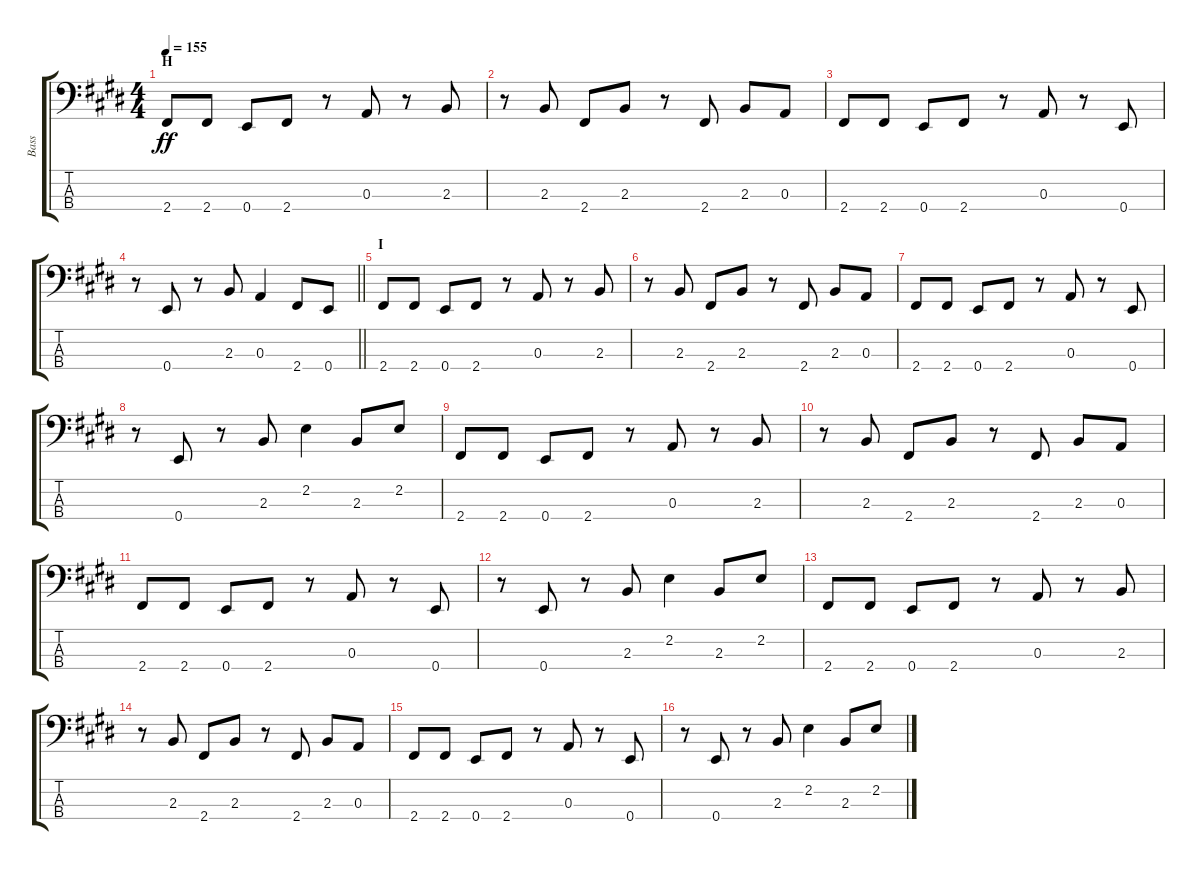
\track ("Bass" "Bass") {instrument electricbasspick}
\staff {score tabs}
\tuning (G2 D2 A1 E1) {hide}
\ts (4 4)
\section ("" "H")
\tempo 155
\clef f4
\ks e
2.4.8{dy ff} 2.4.8 0.4.8 2.4.8 r.8 0.3.8 r.8 2.3.8 |
r.8 2.3.8 2.4.8 2.3.8 r.8 2.4.8 2.3.8 0.3.8 |
2.4.8 2.4.8 0.4.8 2.4.8 r.8 0.3.8 r.8 0.4.8 |
\barLineRight lightlight
r.8 0.4.8 r.8 2.3.8 0.3.4 2.4.8 0.4.8 |
\section ("" "I")
2.4.8 2.4.8 0.4.8 2.4.8 r.8 0.3.8 r.8 2.3.8 |
r.8 2.3.8 2.4.8 2.3.8 r.8 2.4.8 2.3.8 0.3.8 |
2.4.8 2.4.8 0.4.8 2.4.8 r.8 0.3.8 r.8 0.4.8 |
r.8 0.4.8 r.8 2.3.8 2.2.4 2.3.8 2.2.8 |
2.4.8 2.4.8 0.4.8 2.4.8 r.8 0.3.8 r.8 2.3.8 |
r.8 2.3.8 2.4.8 2.3.8 r.8 2.4.8 2.3.8 0.3.8 |
2.4.8 2.4.8 0.4.8 2.4.8 r.8 0.3.8 r.8 0.4.8 |
r.8 0.4.8 r.8 2.3.8 2.2.4 2.3.8 2.2.8 |
2.4.8 2.4.8 0.4.8 2.4.8 r.8 0.3.8 r.8 2.3.8 |
r.8 2.3.8 2.4.8 2.3.8 r.8 2.4.8 2.3.8 0.3.8 |
2.4.8 2.4.8 0.4.8 2.4.8 r.8 0.3.8 r.8 0.4.8 |
r.8 0.4.8 r.8 2.3.8 2.2.4 2.3.8 2.2.8
